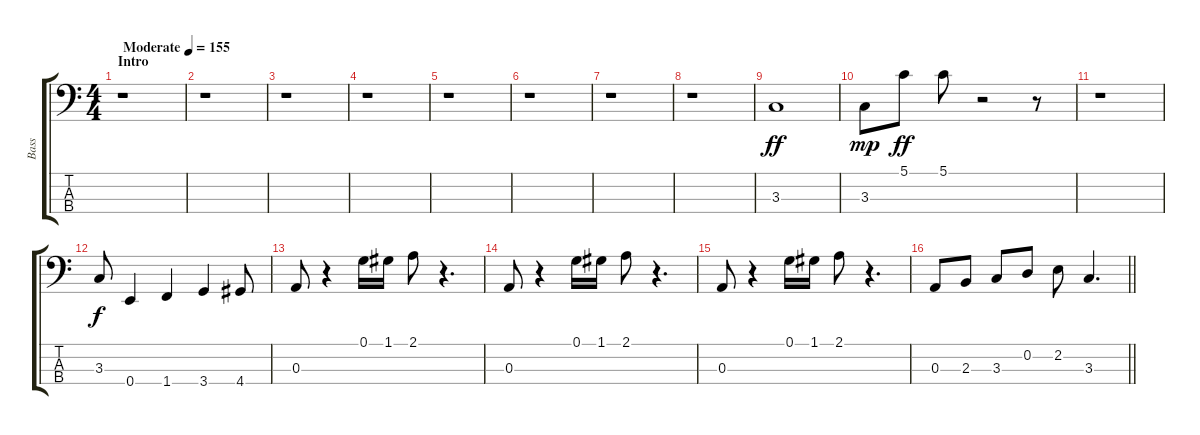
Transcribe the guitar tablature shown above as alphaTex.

\track ("Bass" "Bass") {instrument electricbassfinger}
\staff {score tabs}
\tuning (G2 D2 A1 E1) {hide}
\ts (4 4)
\section ("" "Intro")
\tempo (155 "Moderate")
\clef f4
\ks c
r.1{dy ff instrument electricbassfinger} |
r.1 |
r.1 |
r.1 |
r.1 |
r.1 |
r.1 |
r.1 |
3.3.1 |
3.3.8{dy mp} 5.1.8{dy ff} 5.1.8 r.2 r.8 |
r.1 |
3.3.8{dy f} 0.4.4 1.4.4 3.4.4 4.4.8 |
0.3.8 r.4 0.1.16 1.1.16 2.1.8 r.4{d} |
0.3.8 r.4 0.1.16 1.1.16 2.1.8 r.4{d} |
0.3.8 r.4 0.1.16 1.1.16 2.1.8 r.4{d} |
\barLineRight lightlight
0.3.8 2.3.8 3.3.8 0.2.8 2.2.8 3.3.4{d}
